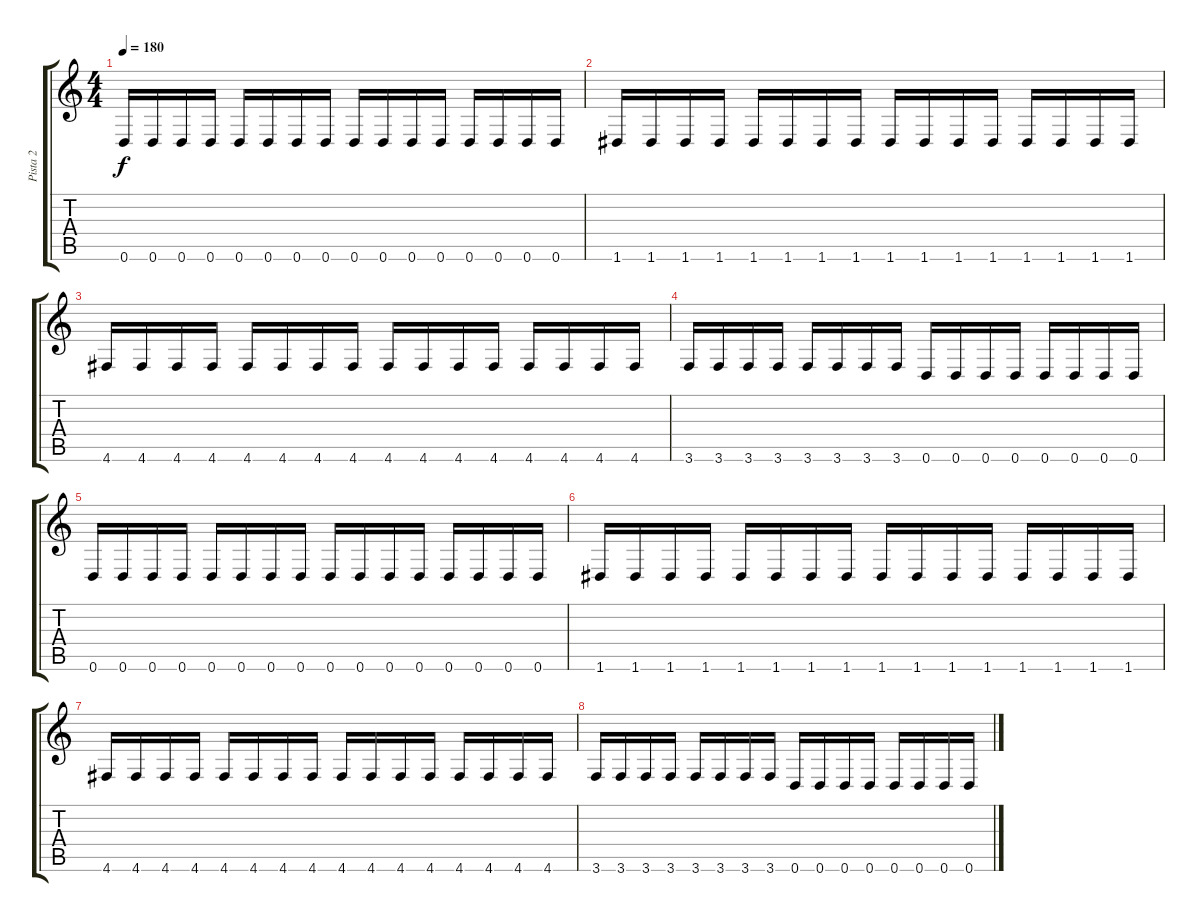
\track ("Pista 2" "Pista 2") {instrument distortionguitar}
\staff {score tabs}
\tuning (D4 A3 F3 C3 G2 D2) {hide}
\ts (4 4)
\tempo 180
\clef g2
\ks c
0.6.16{dy f} 0.6.16 0.6.16 0.6.16 0.6.16 0.6.16 0.6.16 0.6.16 0.6.16 0.6.16 0.6.16 0.6.16 0.6.16 0.6.16 0.6.16 0.6.16 |
1.6.16 1.6.16 1.6.16 1.6.16 1.6.16 1.6.16 1.6.16 1.6.16 1.6.16 1.6.16 1.6.16 1.6.16 1.6.16 1.6.16 1.6.16 1.6.16 |
4.6.16 4.6.16 4.6.16 4.6.16 4.6.16 4.6.16 4.6.16 4.6.16 4.6.16 4.6.16 4.6.16 4.6.16 4.6.16 4.6.16 4.6.16 4.6.16 |
3.6.16 3.6.16 3.6.16 3.6.16 3.6.16 3.6.16 3.6.16 3.6.16 0.6.16 0.6.16 0.6.16 0.6.16 0.6.16 0.6.16 0.6.16 0.6.16 |
0.6.16 0.6.16 0.6.16 0.6.16 0.6.16 0.6.16 0.6.16 0.6.16 0.6.16 0.6.16 0.6.16 0.6.16 0.6.16 0.6.16 0.6.16 0.6.16 |
1.6.16 1.6.16 1.6.16 1.6.16 1.6.16 1.6.16 1.6.16 1.6.16 1.6.16 1.6.16 1.6.16 1.6.16 1.6.16 1.6.16 1.6.16 1.6.16 |
4.6.16 4.6.16 4.6.16 4.6.16 4.6.16 4.6.16 4.6.16 4.6.16 4.6.16 4.6.16 4.6.16 4.6.16 4.6.16 4.6.16 4.6.16 4.6.16 |
3.6.16 3.6.16 3.6.16 3.6.16 3.6.16 3.6.16 3.6.16 3.6.16 0.6.16 0.6.16 0.6.16 0.6.16 0.6.16 0.6.16 0.6.16 0.6.16
